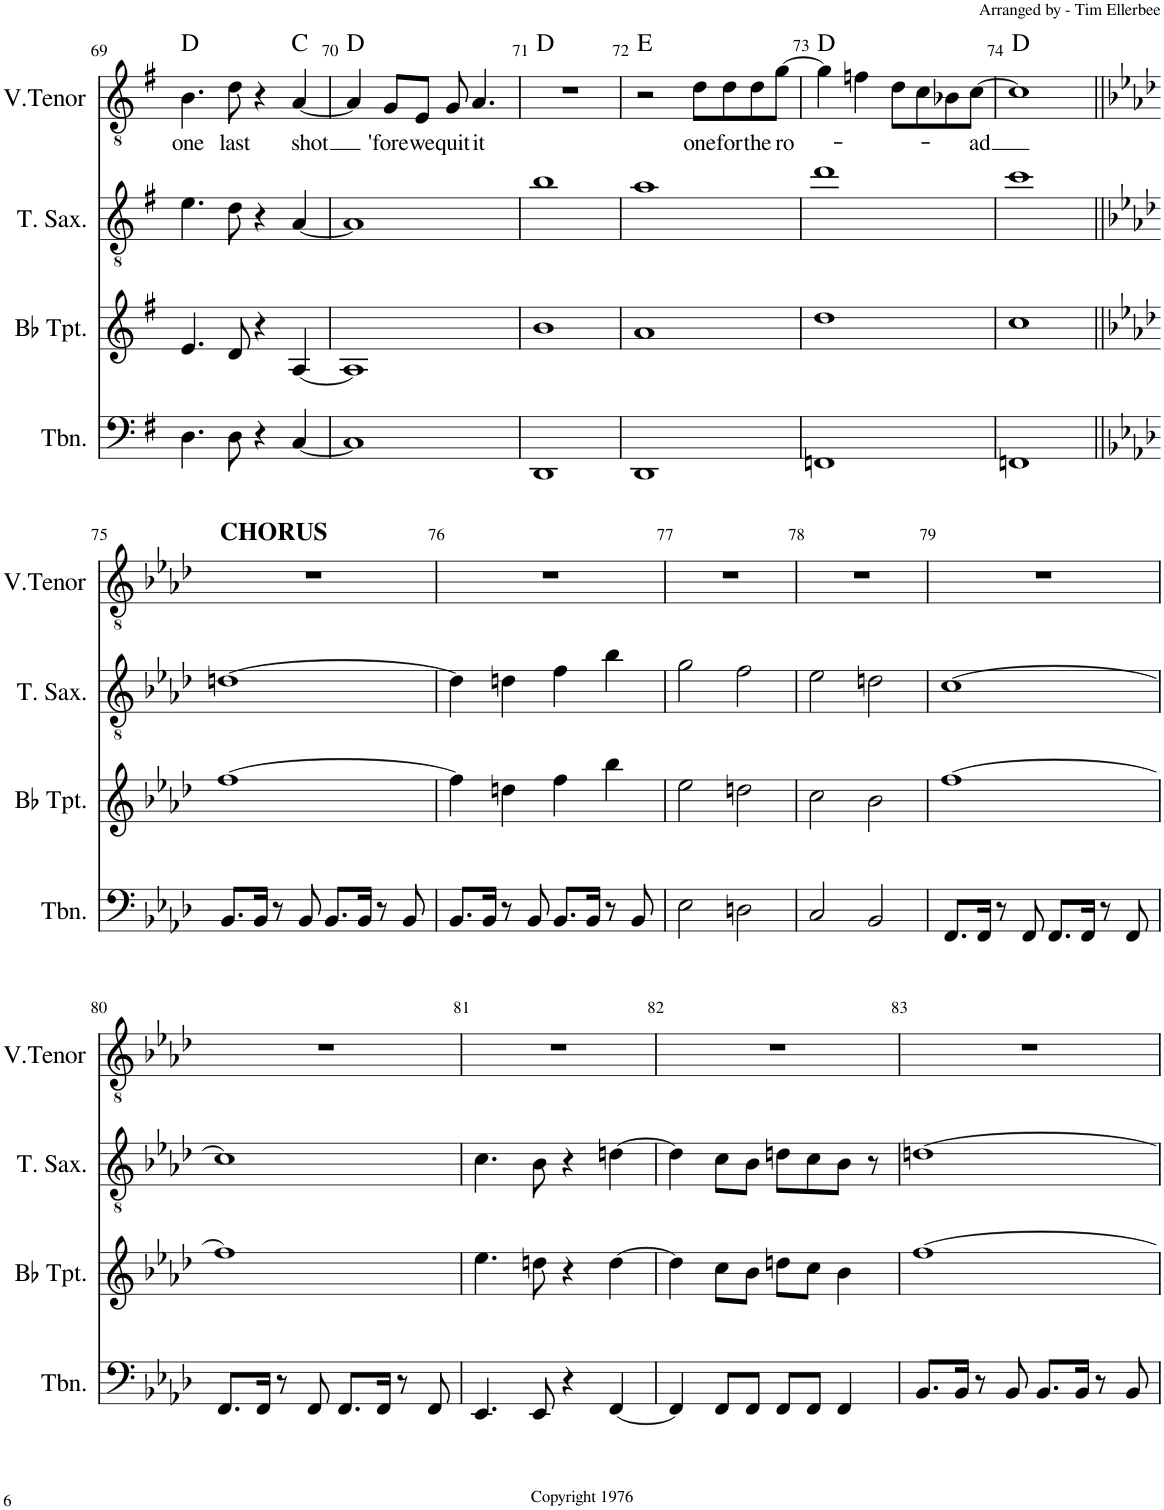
**kern	**kern	**kern	**kern	**text	**harte
*part4	*part3	*part2	*part1	*part1	*part1
*staff4	*staff3	*staff2	*staff1	*staff1	*
*I"Trombone	*I"Bb Trumpet	*I"Tenor Saxophone	*I"V. Tenor	*	*
*I'Tbn.	*I'Bb Tpt.	*I'T. Sax.	*I'V.Tenor	*	*
!!LO:PB:g=z
*clefF4	*clefG2	*clefGv2	*clefGv2	*	*
*	*ITrd1c2	*ITrd8c14	*	*	*
*k[f#]	*k[f#]	*k[f#]	*k[f#]	*	*
*M4/4	*M4/4	*M4/4	*M4/4	*	*
=69	=69	=69	=69	=69	=69
!	!	!	!	!LO:LY:b	!
4.D\	4.e/	4.e\	4.B\	one	D:maj
!	!	!	!	!LO:LY:b	!
8D\	8d/	8d\	8d\	last	.
4r	4r	4r	4r	.	.
!	!	!	!	!LO:LY:b	!
[4C/	[4A/	[4A/	[4A/	shot	C:maj
=70	=70	=70	=70	=70	=70
1C]	1A]	1A]	4A/]	.	D:maj
!	!	!	!	!LO:LY:b	!
.	.	.	8G/L	'fore	.
!	!	!	!	!LO:LY:b	!
.	.	.	8E/J	we	.
!	!	!	!	!LO:LY:b	!
.	.	.	8G/	quit	.
!	!	!	!	!LO:LY:b	!
.	.	.	4.A/	it	.
=71	=71	=71	=71	=71	=71
1DD	1b	1b	1r	.	D:maj
=72	=72	=72	=72	=72	=72
1DD	1a	1a	2r	.	E:maj
!	!	!	!	!LO:LY:b	!
.	.	.	8d\L	one	.
!	!	!	!	!LO:LY:b	!
.	.	.	8d\	for	.
!	!	!	!	!LO:LY:b	!
.	.	.	8d\	the	.
!	!	!	!	!LO:LY:b	!
.	.	.	[8g\J	ro-	.
=73	=73	=73	=73	=73	=73
1FFn	1dd	1dd	4g\]	.	D:maj
.	.	.	4fn\	.	.
.	.	.	8d\L	.	.
.	.	.	8c\	.	.
.	.	.	8B-X\	.	.
!	!	!	!	!LO:LY:b	!
.	.	.	[8c\J	-ad	.
=74	=74	=74	=74	=74	=74
1FFn	1cc	1cc	1c]	.	D:maj
!!LO:LB:g=z
=75||	=75||	=75||	=75||	=75||	=75||
*k[b-e-a-d-]	*k[b-e-a-d-]	*k[b-e-a-d-]	*k[b-e-a-d-]	*	*
!	!	!	!LO:TX:a:B:t=CHORUS	!	!
8.BB-/L	[1ff	[1dn	1r	.	.
16BB-/Jk	.	.	.	.	.
8r	.	.	.	.	.
8BB-/	.	.	.	.	.
8.BB-/L	.	.	.	.	.
16BB-/Jk	.	.	.	.	.
8r	.	.	.	.	.
8BB-/	.	.	.	.	.
=76	=76	=76	=76	=76	=76
8.BB-/L	4ff\]	4d\]	1r	.	.
16BB-/Jk	.	.	.	.	.
8r	4ddn\	4dn\	.	.	.
8BB-/	.	.	.	.	.
8.BB-/L	4ff\	4f\	.	.	.
16BB-/Jk	.	.	.	.	.
8r	4bb-\	4b-\	.	.	.
8BB-/	.	.	.	.	.
=77	=77	=77	=77	=77	=77
2E-\	2ee-\	2g\	1r	.	.
2Dn\	2ddn\	2f\	.	.	.
=78	=78	=78	=78	=78	=78
2C/	2cc\	2e-\	1r	.	.
2BB-/	2b-\	2dn\	.	.	.
=79	=79	=79	=79	=79	=79
8.FF/L	[1ff	[1c	1r	.	.
16FF/Jk	.	.	.	.	.
8r	.	.	.	.	.
8FF/	.	.	.	.	.
8.FF/L	.	.	.	.	.
16FF/Jk	.	.	.	.	.
8r	.	.	.	.	.
8FF/	.	.	.	.	.
!!LO:LB:g=z
=80	=80	=80	=80	=80	=80
8.FF/L	1ff]	1c]	1r	.	.
16FF/Jk	.	.	.	.	.
8r	.	.	.	.	.
8FF/	.	.	.	.	.
8.FF/L	.	.	.	.	.
16FF/Jk	.	.	.	.	.
8r	.	.	.	.	.
8FF/	.	.	.	.	.
=81	=81	=81	=81	=81	=81
4.EE-/	4.ee-\	4.c\	1r	.	.
8EE-/	8ddn\	8B-\	.	.	.
4r	4r	4r	.	.	.
[4FF/	[4dd\	[4dn\	.	.	.
=82	=82	=82	=82	=82	=82
4FF/]	4dd\]	4d\]	1r	.	.
8FF/L	8cc\L	8c\L	.	.	.
8FF/J	8b-\J	8B-\J	.	.	.
8FF/L	8ddn\L	8dn\L	.	.	.
8FF/J	8cc\J	8c\	.	.	.
4FF/	4b-\	8B-\J	.	.	.
.	.	8r	.	.	.
=83	=83	=83	=83	=83	=83
8.BB-/L	[1ff	[1dn	1r	.	.
16BB-/Jk	.	.	.	.	.
8r	.	.	.	.	.
8BB-/	.	.	.	.	.
8.BB-/L	.	.	.	.	.
16BB-/Jk	.	.	.	.	.
8r	.	.	.	.	.
8BB-/	.	.	.	.	.
=	=	=	=	=	=
*-	*-	*-	*-	*-	*-
